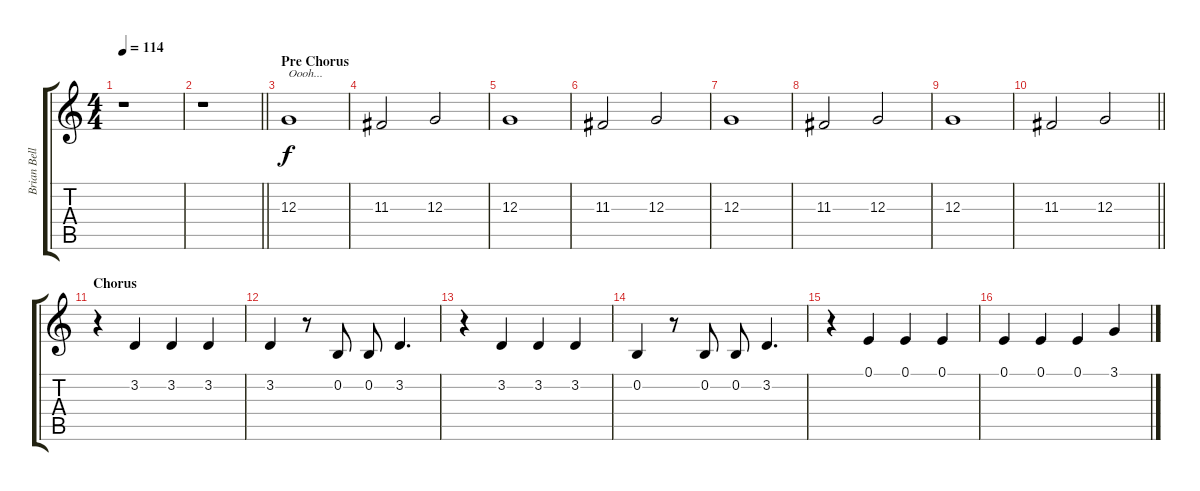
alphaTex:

\track ("Brian Bell - Backup Vocals" "Brian Bell") {instrument clarinet}
\staff {score tabs}
\tuning (E4 B3 G3 D3 A2 E2) {hide}
\ts (4 4)
\tempo 114
\clef g2
\ks c
r.1{dy f} |
\barLineRight lightlight
r.1 |
\section ("" "Pre Chorus")
12.3.1{txt "Oooh..." instrument voiceoohs} |
11.3.2 12.3.2 |
12.3.1 |
11.3.2 12.3.2 |
12.3.1 |
11.3.2 12.3.2 |
12.3.1 |
\barLineRight lightlight
11.3.2 12.3.2 |
\section ("" "Chorus")
r.4{instrument clarinet} 3.2.4 3.2.4 3.2.4 |
3.2.4 r.8 0.2.8 0.2.8 3.2.4{d} |
r.4 3.2.4 3.2.4 3.2.4 |
0.2.4 r.8 0.2.8 0.2.8 3.2.4{d} |
r.4 0.1.4 0.1.4 0.1.4 |
0.1.4 0.1.4 0.1.4 3.1.4
